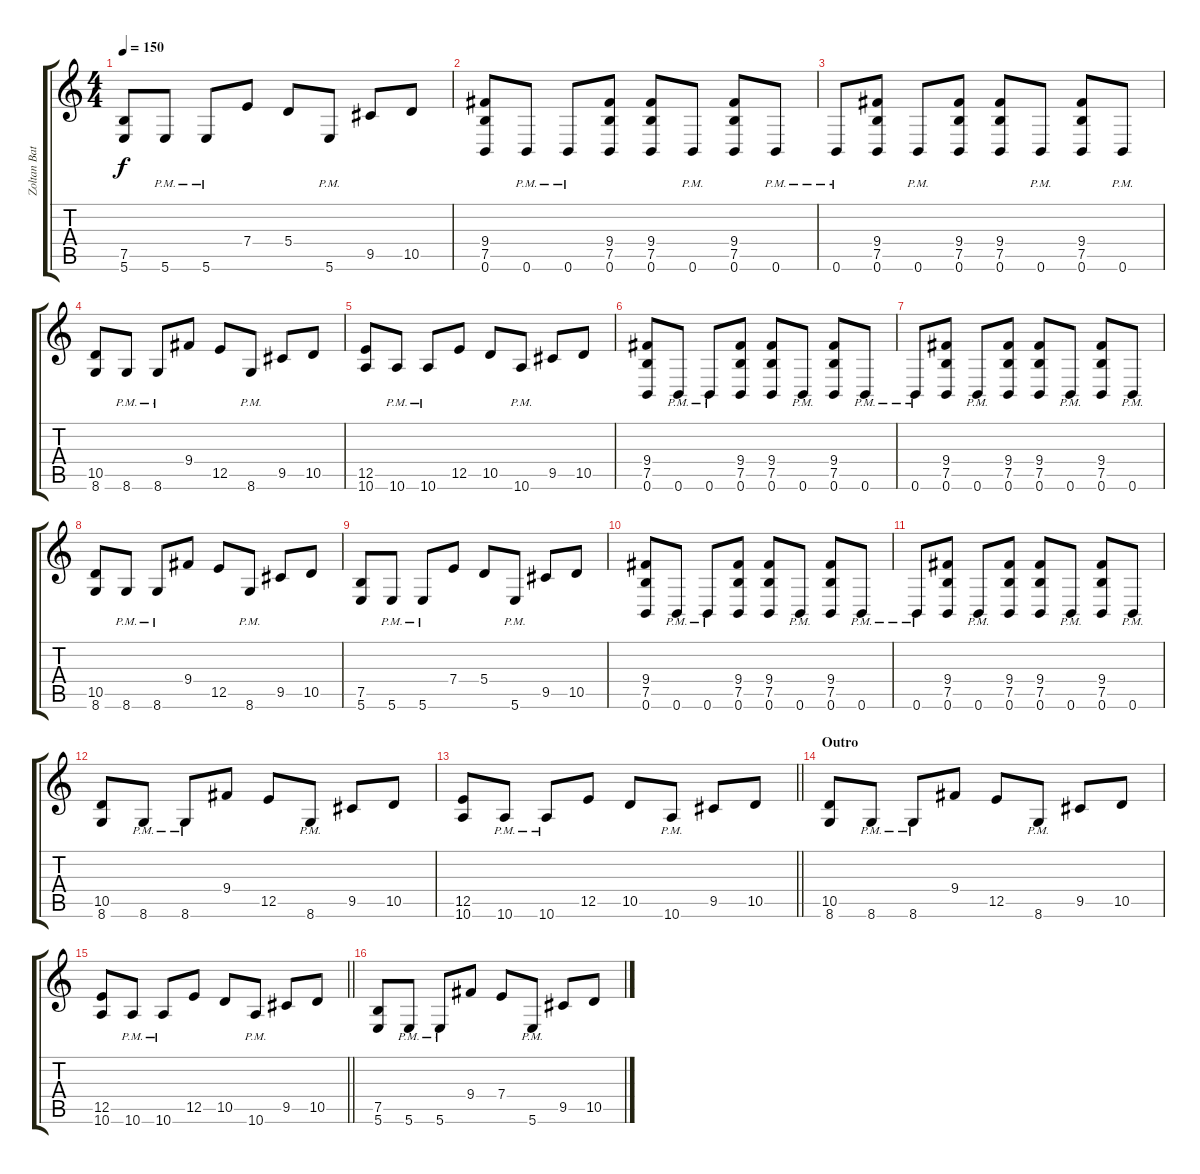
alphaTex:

\track ("Zoltan Bathory" "Zoltan Bat") {instrument overdrivenguitar}
\staff {score tabs}
\tuning (B3 Gb3 D3 A2 E2 B1) {hide}
\ts (4 4)
\tempo 150
\clef g2
\ks c
(7.5 5.6).8{dy f} 5.6{pm}.8 5.6{pm}.8 7.4.8 5.4.8 5.6{pm}.8 9.5.8 10.5.8 |
(9.4 7.5 0.6).8 0.6{pm}.8 0.6{pm}.8 (9.4 7.5 0.6).8 (9.4 7.5 0.6).8 0.6{pm}.8 (9.4 7.5 0.6).8 0.6{pm}.8 |
0.6{pm}.8 (9.4 7.5 0.6).8 0.6{pm}.8 (9.4 7.5 0.6).8 (9.4 7.5 0.6).8 0.6{pm}.8 (9.4 7.5 0.6).8 0.6{pm}.8 |
(10.5 8.6).8 8.6{pm}.8 8.6{pm}.8 9.4.8 12.5.8 8.6{pm}.8 9.5.8 10.5.8 |
(12.5 10.6).8 10.6{pm}.8 10.6{pm}.8 12.5.8 10.5.8 10.6{pm}.8 9.5.8 10.5.8 |
(9.4 7.5 0.6).8 0.6{pm}.8 0.6{pm}.8 (9.4 7.5 0.6).8 (9.4 7.5 0.6).8 0.6{pm}.8 (9.4 7.5 0.6).8 0.6{pm}.8 |
0.6{pm}.8 (9.4 7.5 0.6).8 0.6{pm}.8 (9.4 7.5 0.6).8 (9.4 7.5 0.6).8 0.6{pm}.8 (9.4 7.5 0.6).8 0.6{pm}.8 |
(10.5 8.6).8 8.6{pm}.8 8.6{pm}.8 9.4.8 12.5.8 8.6{pm}.8 9.5.8 10.5.8 |
(7.5 5.6).8 5.6{pm}.8 5.6{pm}.8 7.4.8 5.4.8 5.6{pm}.8 9.5.8 10.5.8 |
(9.4 7.5 0.6).8 0.6{pm}.8 0.6{pm}.8 (9.4 7.5 0.6).8 (9.4 7.5 0.6).8 0.6{pm}.8 (9.4 7.5 0.6).8 0.6{pm}.8 |
0.6{pm}.8 (9.4 7.5 0.6).8 0.6{pm}.8 (9.4 7.5 0.6).8 (9.4 7.5 0.6).8 0.6{pm}.8 (9.4 7.5 0.6).8 0.6{pm}.8 |
(10.5 8.6).8 8.6{pm}.8 8.6{pm}.8 9.4.8 12.5.8 8.6{pm}.8 9.5.8 10.5.8 |
\barLineRight lightlight
(12.5 10.6).8 10.6{pm}.8 10.6{pm}.8 12.5.8 10.5.8 10.6{pm}.8 9.5.8 10.5.8 |
\section ("" "Outro")
(10.5 8.6).8 8.6{pm}.8 8.6{pm}.8 9.4.8 12.5.8 8.6{pm}.8 9.5.8 10.5.8 |
\barLineRight lightlight
(12.5 10.6).8 10.6{pm}.8 10.6{pm}.8 12.5.8 10.5.8 10.6{pm}.8 9.5.8 10.5.8 |
(7.5 5.6).8 5.6{pm}.8 5.6{pm}.8 9.4.8 7.4.8 5.6{pm}.8 9.5.8 10.5.8
